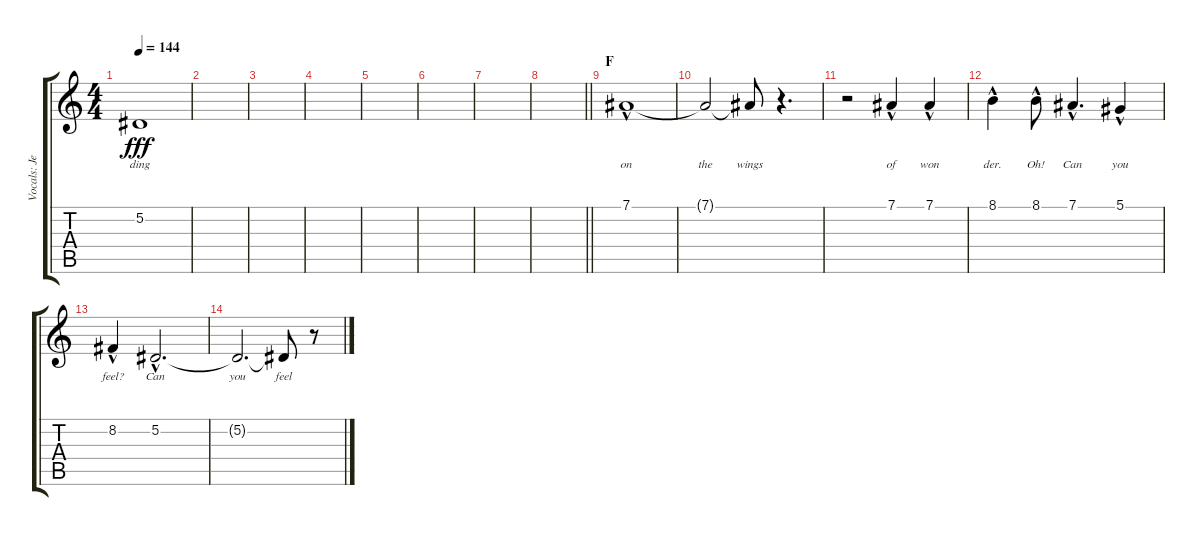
\track ("Vocals: Jeff" "Vocals: Je") {instrument lead2sawtooth}
\staff {score tabs}
\tuning (Eb4 Bb3 Gb3 Db3 Ab2 Eb2) {hide}
\ts (4 4)
\tempo 144
\clef g2
\ks c
5.2{t}.1{lyrics (0 "ding") lyrics (1 "") lyrics (2 "") lyrics (3 "") lyrics (4 "") dy fff} |
|
|
|
|
|
|
\barLineRight lightlight
|
\section ("" "F")
7.1{hac}.1{lyrics (0 "on") lyrics (1 "") lyrics (2 "") lyrics (3 "") lyrics (4 "")} |
7.1{t}.2{lyrics (0 "the") lyrics (1 "") lyrics (2 "") lyrics (3 "") lyrics (4 "")} 7.1{t}.8{lyrics (0 "wings") lyrics (1 "") lyrics (2 "") lyrics (3 "") lyrics (4 "")} r.4{d} |
r.2 7.1{hac}.4{lyrics (0 "of") lyrics (1 "") lyrics (2 "") lyrics (3 "") lyrics (4 "")} 7.1{hac}.4{lyrics (0 "won") lyrics (1 "") lyrics (2 "") lyrics (3 "") lyrics (4 "")} |
8.1{hac}.4{lyrics (0 "der.") lyrics (1 "") lyrics (2 "") lyrics (3 "") lyrics (4 "")} 8.1{hac}.8{lyrics (0 "Oh!") lyrics (1 "") lyrics (2 "") lyrics (3 "") lyrics (4 "")} 7.1{hac}.4{d lyrics (0 "Can") lyrics (1 "") lyrics (2 "") lyrics (3 "") lyrics (4 "")} 5.1{hac}.4{lyrics (0 "you") lyrics (1 "") lyrics (2 "") lyrics (3 "") lyrics (4 "")} |
8.2{hac}.4{lyrics (0 "feel?") lyrics (1 "") lyrics (2 "") lyrics (3 "") lyrics (4 "")} 5.2{hac}.2{d lyrics (0 "Can") lyrics (1 "") lyrics (2 "") lyrics (3 "") lyrics (4 "")} |
5.2{t}.2{d lyrics (0 "you") lyrics (1 "") lyrics (2 "") lyrics (3 "") lyrics (4 "")} 5.2{t}.8{lyrics (0 "feel") lyrics (1 "") lyrics (2 "") lyrics (3 "") lyrics (4 "")} r.8
